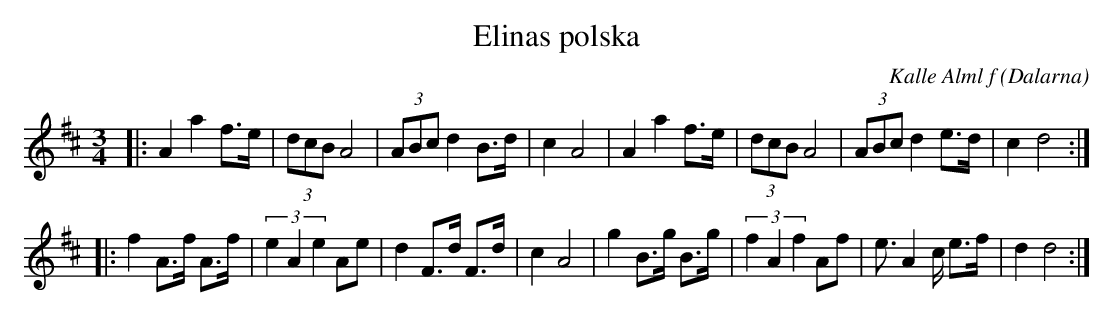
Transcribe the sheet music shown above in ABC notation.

X:1
T:Elinas polska
C:Kalle Alml f
O:Dalarna
M:3/4
L:1/8
K:D
|:A2 a2 f3/2e/ |(3dcB A4 |(3ABc d2 B3/2d/ |c2 A4 |A2 a2 f3/2e/ |(3dcB A4 |(3ABc d2 e3/2d/ |c2 d4 ::
f2 A3/2f/ A3/2f/ |(3e2A2e2 Ae |d2 F3/2d/ F3/2d/ |c2 A4 |g2 B3/2g/ B3/2g/ |(3f2A2f2 Af |e3/2 A2 c/ e3/2f/ |d2 d4 :|
